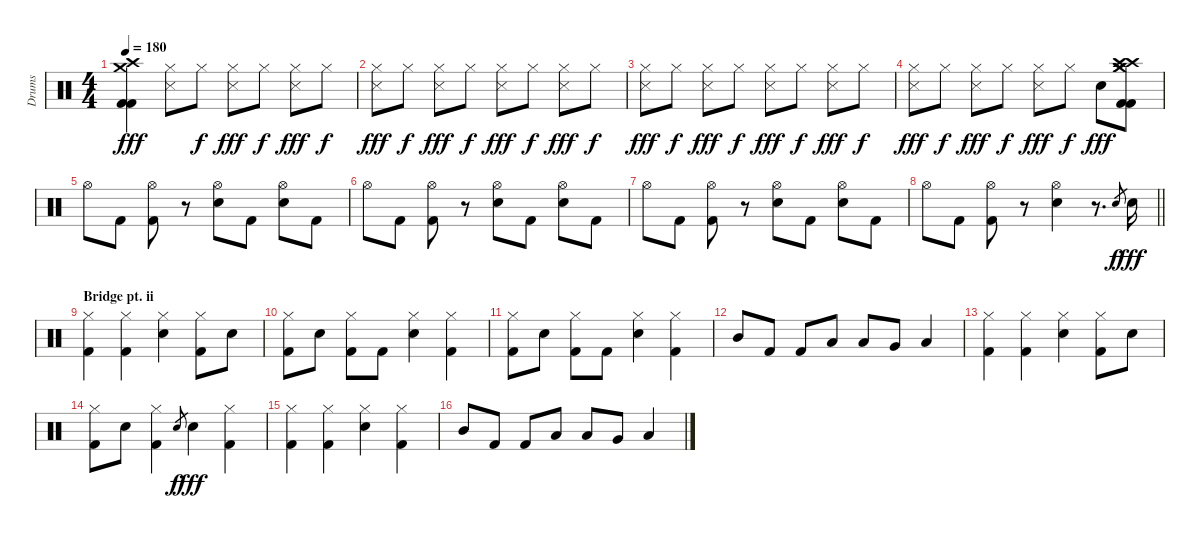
\track ("Drums" "Drums") {instrument percussion}
\staff {score}
\articulation defaults
\ts (4 4)
\tempo 180
\clef neutral
\ks c
("Crash high (hit)" "Crash medium (hit)" "Kick (hit) 2" "Kick (hit) 2").4{dy fff} ("Hi-Hat (closed)" "Snare (side stick) 3").8 "Hi-Hat (closed)".8{dy f} ("Hi-Hat (closed)" "Snare (side stick) 3").8{dy fff} "Hi-Hat (closed)".8{dy f} ("Hi-Hat (closed)" "Snare (side stick) 3").8{dy fff} "Hi-Hat (closed)".8{dy f} |
("Hi-Hat (closed)" "Snare (side stick) 3").8{dy fff} "Hi-Hat (closed)".8{dy f} ("Hi-Hat (closed)" "Snare (side stick) 3").8{dy fff} "Hi-Hat (closed)".8{dy f} ("Hi-Hat (closed)" "Snare (side stick) 3").8{dy fff} "Hi-Hat (closed)".8{dy f} ("Hi-Hat (closed)" "Snare (side stick) 3").8{dy fff} "Hi-Hat (closed)".8{dy f} |
("Hi-Hat (closed)" "Snare (side stick) 3").8{dy fff} "Hi-Hat (closed)".8{dy f} ("Hi-Hat (closed)" "Snare (side stick) 3").8{dy fff} "Hi-Hat (closed)".8{dy f} ("Hi-Hat (closed)" "Snare (side stick) 3").8{dy fff} "Hi-Hat (closed)".8{dy f} ("Hi-Hat (closed)" "Snare (side stick) 3").8{dy fff} "Hi-Hat (closed)".8{dy f} |
("Hi-Hat (closed)" "Snare (side stick) 3").8{dy fff} "Hi-Hat (closed)".8{dy f} ("Hi-Hat (closed)" "Snare (side stick) 3").8{dy fff} "Hi-Hat (closed)".8{dy f} ("Hi-Hat (closed)" "Snare (side stick) 3").8{dy fff} "Hi-Hat (closed)".8{dy f} "Electric Snare (hit)".8{dy fff} ("Crash high (hit)" "Crash high (hit)" "Crash medium (hit)" "Crash medium (hit)" "Kick (hit) 2" "Kick (hit) 2").8 |
"Hi-Hat (open)".8 "Kick (hit) 2".8 ("Hi-Hat (open)" "Kick (hit) 2").8 r.8 ("Hi-Hat (open)" "Electric Snare (hit)").8 "Kick (hit) 2".8 ("Hi-Hat (open)" "Electric Snare (hit)").8 "Kick (hit) 2".8 |
"Hi-Hat (open)".8 "Kick (hit) 2".8 ("Hi-Hat (open)" "Kick (hit) 2").8 r.8 ("Hi-Hat (open)" "Electric Snare (hit)").8 "Kick (hit) 2".8 ("Hi-Hat (open)" "Electric Snare (hit)").8 "Kick (hit) 2".8 |
"Hi-Hat (open)".8 "Kick (hit) 2".8 ("Hi-Hat (open)" "Kick (hit) 2").8 r.8 ("Hi-Hat (open)" "Electric Snare (hit)").8 "Kick (hit) 2".8 ("Hi-Hat (open)" "Electric Snare (hit)").8 "Kick (hit) 2".8 |
\barLineRight lightlight "Hi-Hat (open)".8 "Kick (hit) 2".8
("Hi-Hat (open)" "Kick (hit) 2").8 r.8 ("Hi-Hat (open)" "Electric Snare (hit)").4 r.8{d} "Electric Snare (hit)".8{gr dy f} "Electric Snare (hit)".16{dy fff} |
\section ("" "Bridge pt. ii")
("Hi-Hat (closed)" "Kick (hit) 2").4 ("Hi-Hat (closed)" "Kick (hit) 2").4 ("Hi-Hat (closed)" "Electric Snare (hit)").4 ("Hi-Hat (closed)" "Kick (hit) 2").8 "Electric Snare (hit)".8 |
("Hi-Hat (closed)" "Kick (hit) 2").8 "Electric Snare (hit)".8 ("Hi-Hat (closed)" "Kick (hit) 2").8 "Kick (hit) 2".8 ("Hi-Hat (closed)" "Electric Snare (hit)").4 ("Hi-Hat (closed)" "Kick (hit) 2").4 |
("Hi-Hat (closed)" "Kick (hit) 2").8 "Electric Snare (hit)".8 ("Hi-Hat (closed)" "Kick (hit) 2").8 "Kick (hit) 2".8 ("Hi-Hat (closed)" "Electric Snare (hit)").4 ("Hi-Hat (closed)" "Kick (hit) 2").4 |
"Mid Tom (hit)".8 "Kick (hit) 2".8 "Kick (hit) 2".8 "Low Tom (hit)".8 "Low Tom (hit)".8 "Very Low Tom (hit)".8 "Low Floor Tom (hit)".4 |
("Hi-Hat (closed)" "Kick (hit) 2").4 ("Hi-Hat (closed)" "Kick (hit) 2").4 ("Hi-Hat (closed)" "Electric Snare (hit)").4 ("Hi-Hat (closed)" "Kick (hit) 2").8 "Electric Snare (hit)".8 |
("Hi-Hat (closed)" "Kick (hit) 2").8 "Electric Snare (hit)".8 ("Hi-Hat (closed)" "Kick (hit) 2").4 "Electric Snare (hit)".8{gr dy f} "Electric Snare (hit)".4{dy fff} ("Hi-Hat (closed)" "Kick (hit) 2").4 |
("Hi-Hat (closed)" "Kick (hit) 2").4 ("Hi-Hat (closed)" "Kick (hit) 2").4 ("Hi-Hat (closed)" "Electric Snare (hit)").4 ("Hi-Hat (closed)" "Kick (hit) 2").4 |
"Mid Tom (hit)".8 "Kick (hit) 2".8 "Kick (hit) 2".8 "Low Tom (hit)".8 "Low Tom (hit)".8 "Very Low Tom (hit)".8 "Low Floor Tom (hit)".4
